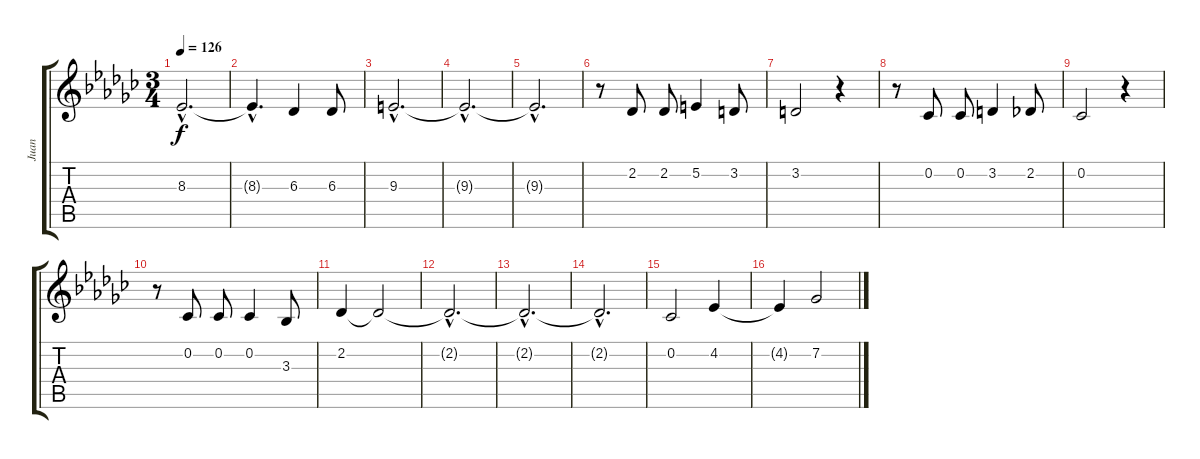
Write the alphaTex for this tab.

\track ("Juan" "Juan") {instrument flute}
\staff {score tabs}
\tuning (E4 B3 G3 D3 A2 E2) {hide}
\ts (3 4)
\tempo 126
\clef g2
\ks ebminor
8.3{hac}.2{d dy f} |
8.3{hac t}.4{d} 6.3.4 6.3.8 |
9.3{hac}.2{d} |
9.3{hac t}.2{d} |
9.3{hac t}.2{d} |
r.8 2.2.8 2.2.8 5.2.4 3.2.8 |
3.2.2 r.4 |
r.8 0.2.8 0.2.8 3.2.4 2.2.8 |
0.2.2 r.4 |
r.8 0.2.8 0.2.8 0.2.4 3.3.8 |
2.2.4 2.2{t}.2 |
2.2{hac t}.2{d} |
2.2{hac t}.2{d} |
2.2{hac t}.2{d} |
0.2.2 4.2.4 |
4.2{t}.4 7.2.2
